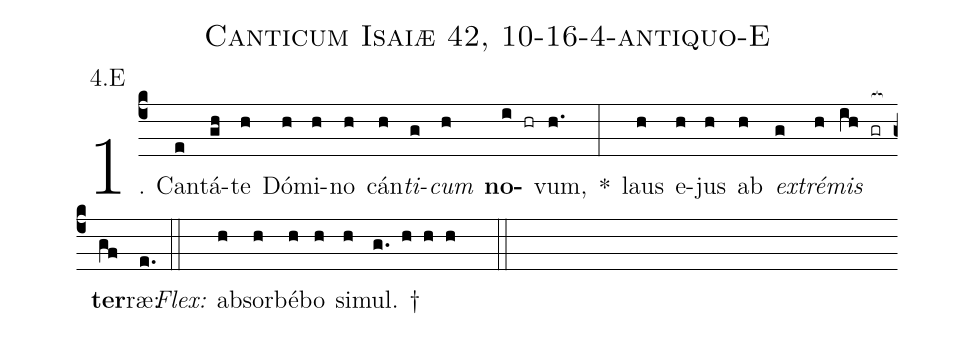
name: Canticum Isaiæ 42, 10-16-4-antiquo-E;
annotation: 4.E;
%%
(c4)1. Can(e)tá(gh)te(h) Dó(h)mi(h)no(h) cán(h)<i>ti</i>(g)<i>cum</i>(h) <b>no</b>(i hr)vum,(h.) *(:) laus(h) e(h)jus(h) ab(h) <i>ex</i>(g)<i>tré</i>(h)<i>mis</i>(ih gr[ocb:1{]) <b>ter</b>(gf[ocb:0}])ræ:(e.) (::)
<i>Flex:</i>()  ab(h)sor(h)bé(h)bo(h) si(h)mul. †(g. h h h  ::)
